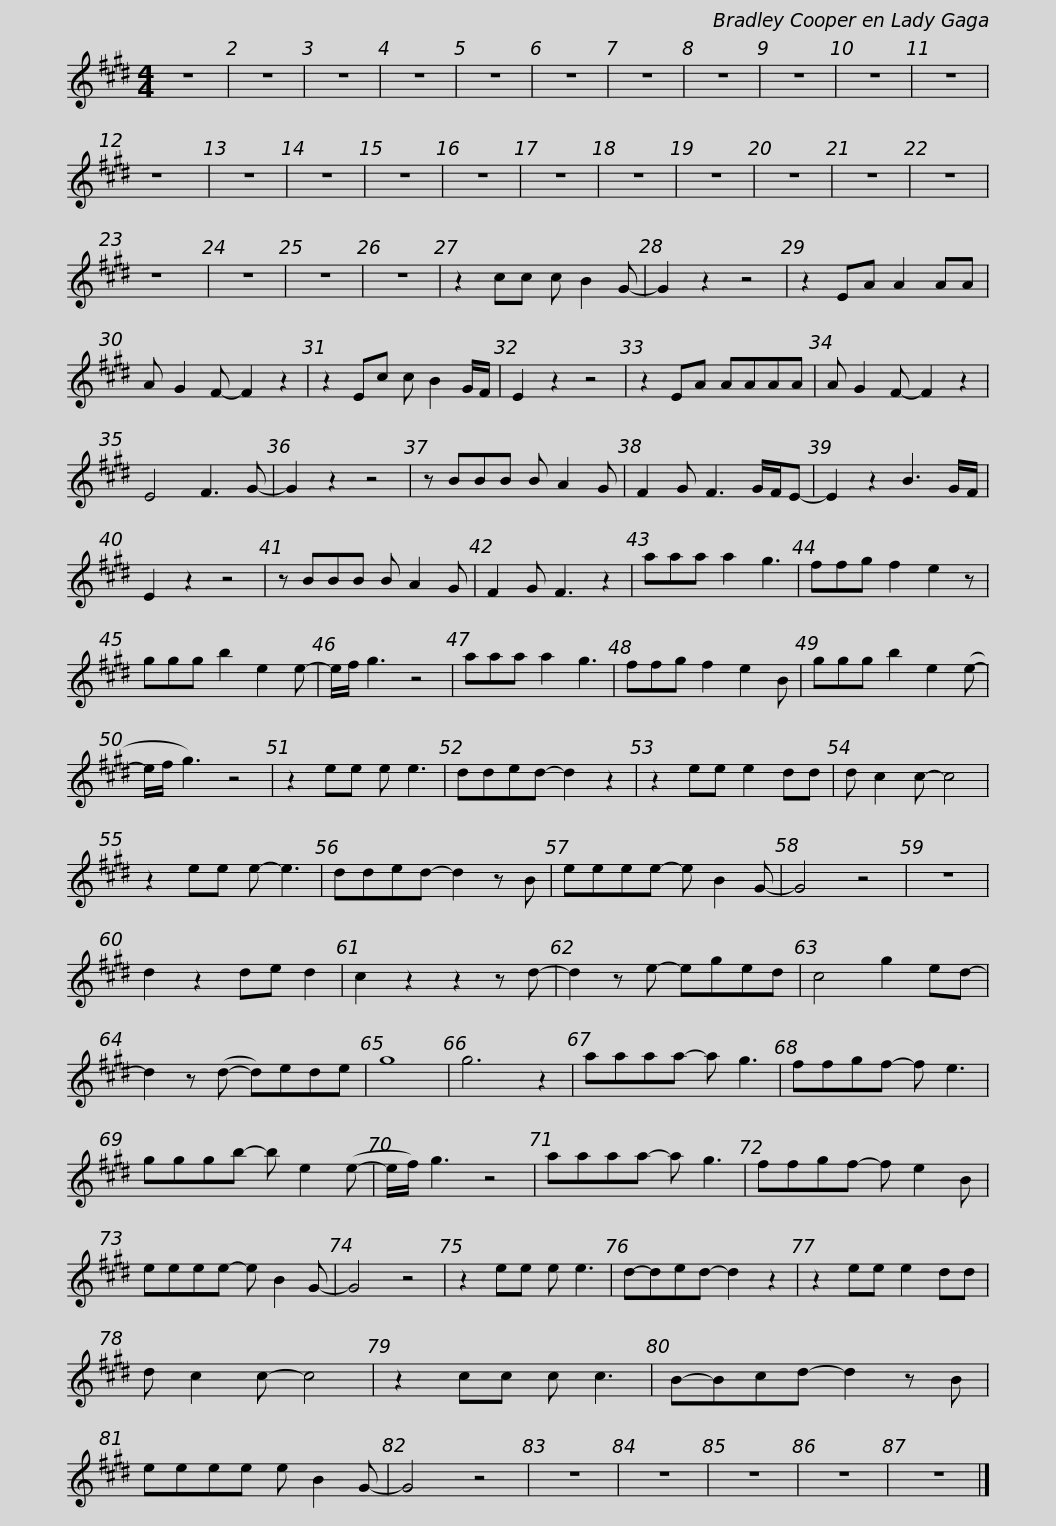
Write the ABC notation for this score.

X:1
L:1/8
M:4/4
I:linebreak $
K:none
V:1 treble transpose=-9
V:1
[K:E] z8 | z8 | z8 | z8 | z8 | %5
 z8 | z8 | z8 | z8 | z8 | %10
 z8 | z8 | z8 | z8 | z8 | %15
 z8 | z8 | z8 | z8 | z8 | %20
 z8 | z8 | z8 | z8 | z8 | %25
 z8 | z2 cc c B2 G- | G2 z2 z4 | z2 EA A2 AA | A- G2 F- F2 z2 | %30
 z2 Ec c B2 G/F/ | E2 z2 z4 |$ z2 EA AAAA | A G2 F- F2 z2 | E4 F3 G- | %35
 G2 z2 z4 | z BBB B A2 G | F2 G F3 G/F/E- | E2 z2 B3 G/F/ |$ E2 z2 z4 | %40
 z BBB B A2 G | F2 G F3 z2 | aaa a2 g3 | ffg f2 e2 z | ggg b2 e2 e- | %45
 e/f/ g3 z4 |$ aaa a2 g3 | ffg f2 e2 B | ggg b2 e2 (e- | e/f/ g3) z4 | %50
 z2 ee e e3 | dded- d2 z2 | z2 ee e2 dd |$ d c2 c- c4 | z2 ee e- e3 | %55
 dded- d2 z B | eeee- e B2 G- | G4 z4 | z8 | d2 z2 d-e d2 | %60
 c2 z2 z2 z d- |$ d2 z e- eged | c4 g2 ed- | d2 z (d- d)ede | g8 | %65
 g6 z2 | aaaa- a g3 | ffgf- f e3 |$ gggb- b e2 (e- | e/f/) g3 z4 | %70
 aaaa- a g3 | ffgf- f e2 B | eeee- e B2 G- | G4 z4 | z2 ee e e3 |$ %75
 d-ded- d2 z2 | z2 ee e2 dd | d c2 c- c4 | z2 cc c c3 | B-Bcd- d2 z B | %80
 eeee e B2 G- | G4 z4 | z8 | z8 | z8 | %85
 z8 | z8 |] %87
